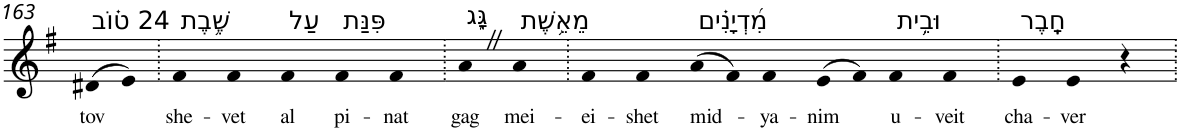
**kern	**text
*part1	*part1
*staff1	*staff1
*I"Piano	*
*I'Pno	*
!!LO:PB:g=z
*clefG2	*
*k[f#]	*
*G:	*
=163	=163
!LO:TX:a:t=24 ט֗וֹב	!
!	!LO:LY:b
(>8d#X	tov
8e)	.
=164.	=164.
!LO:TX:a:t=שֶׁ֥בֶת	!
!	!LO:LY:b
4f#	she-
!	!LO:LY:b
4f#	-vet
!LO:TX:a:t=עַל	!
!	!LO:LY:b
4f#	al
!LO:TX:a:t=פִּנַּת	!
!	!LO:LY:b
4f#	pi-
!	!LO:LY:b
4f#	-nat
=165.	=165.
!LO:TX:a:t=גָּ֑ג	!
!	!LO:LY:b
4aZ	gag
!LO:TX:a:t=מֵאֵ֥שֶׁת	!
!	!LO:LY:b
4a	mei-
=166.	=166.
!	!LO:LY:b
4f#	-ei-
!	!LO:LY:b
4f#	-shet
!LO:TX:a:t=מִ֝דְיָנִ֗ים	!
!	!LO:LY:b
(>8a	mid-
8f#)	.
!	!LO:LY:b
4f#	-ya-
!	!LO:LY:b
(>8e	-nim
8f#)	.
!LO:TX:a:t=וּבֵ֥ית	!
!	!LO:LY:b
4f#	u-
!	!LO:LY:b
4f#	-veit
=167.	=167.
!LO:TX:a:t=חָֽבֶר	!
!	!LO:LY:b
4e	cha-
!	!LO:LY:b
4e	-ver
4r	.
=.	=.
*-	*-
